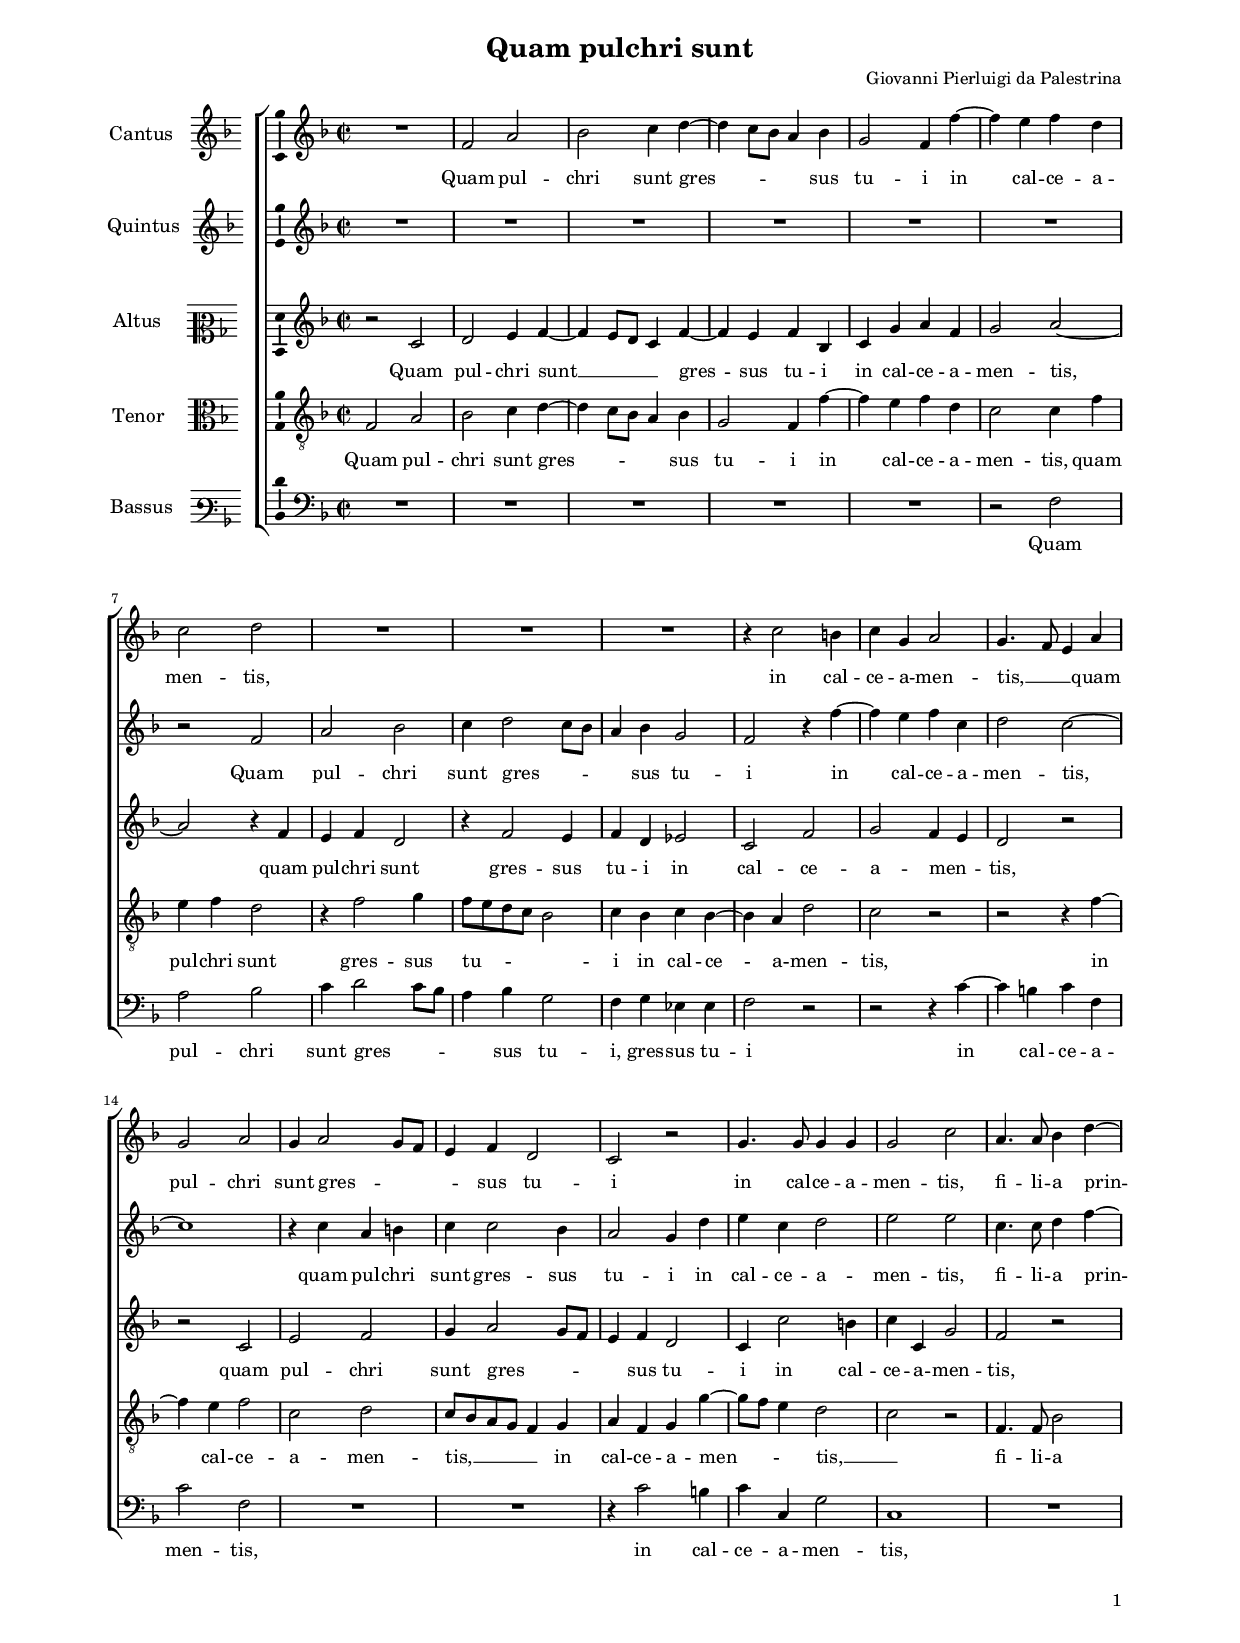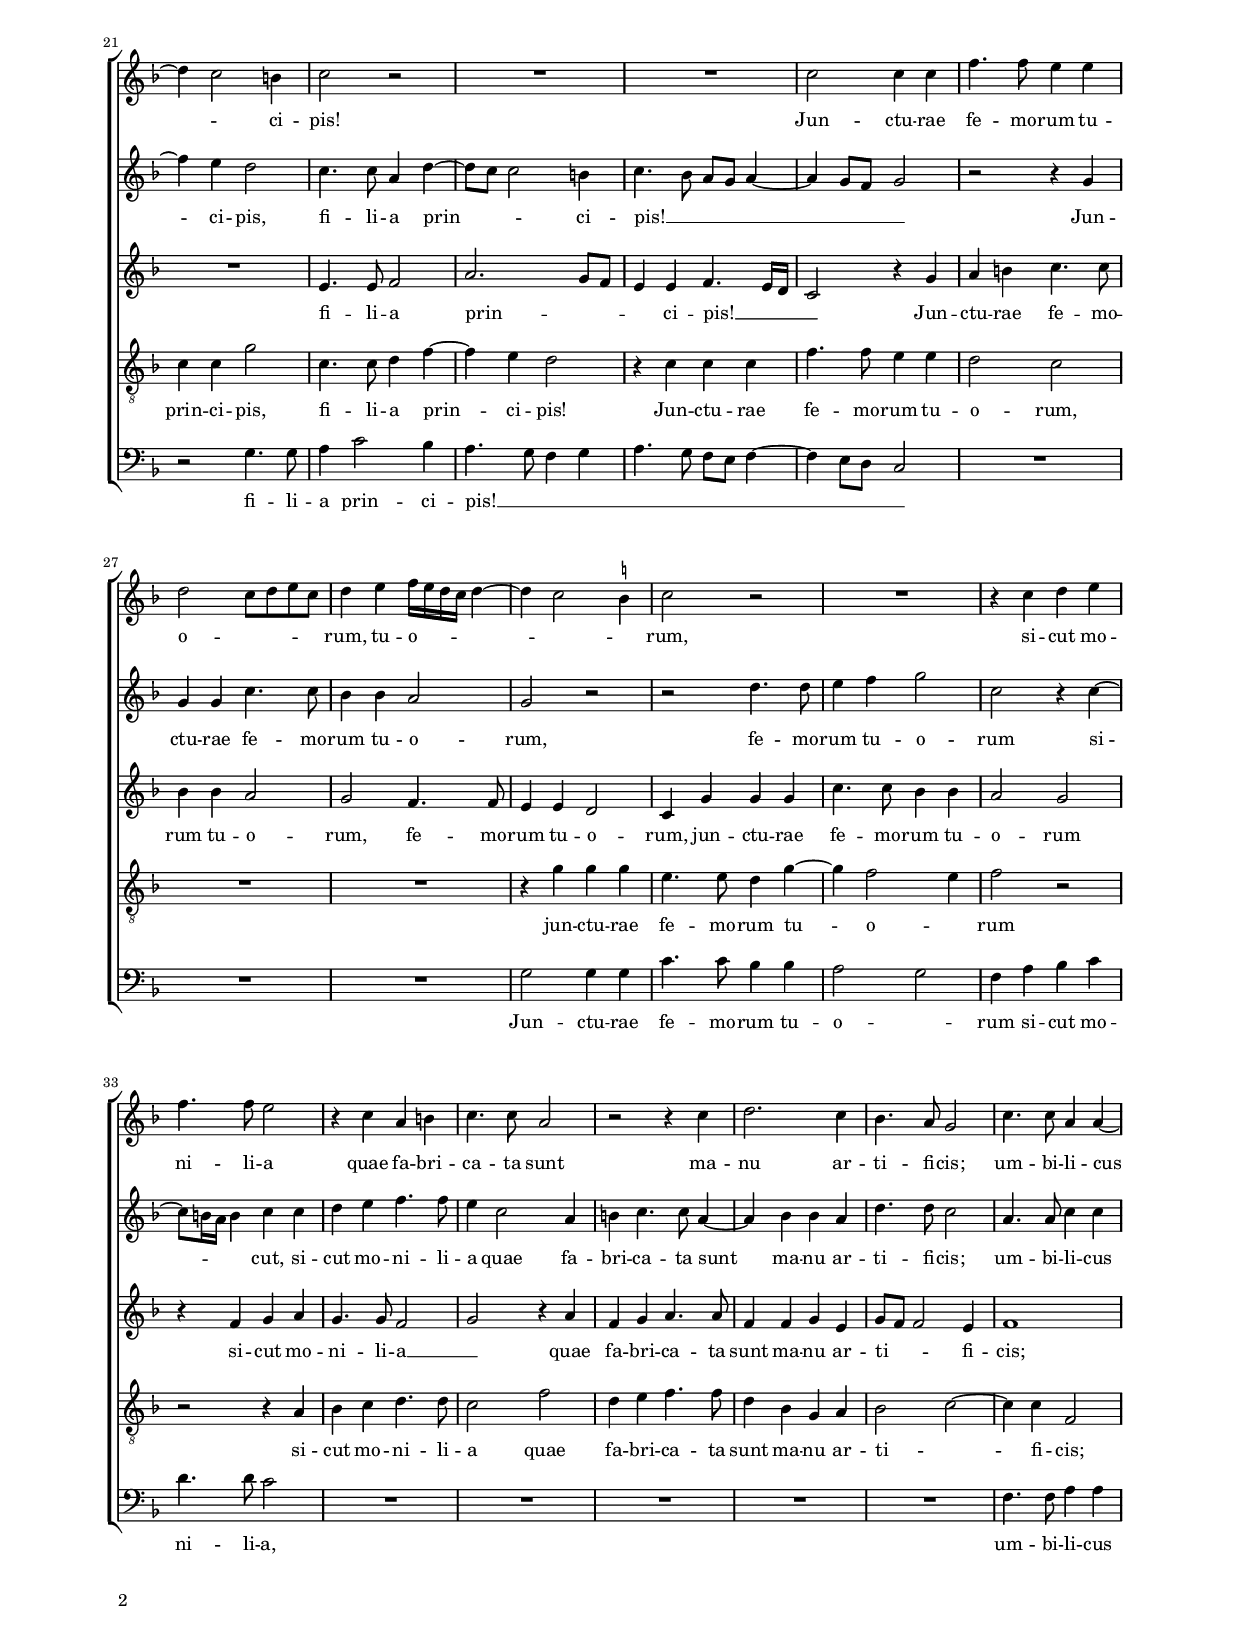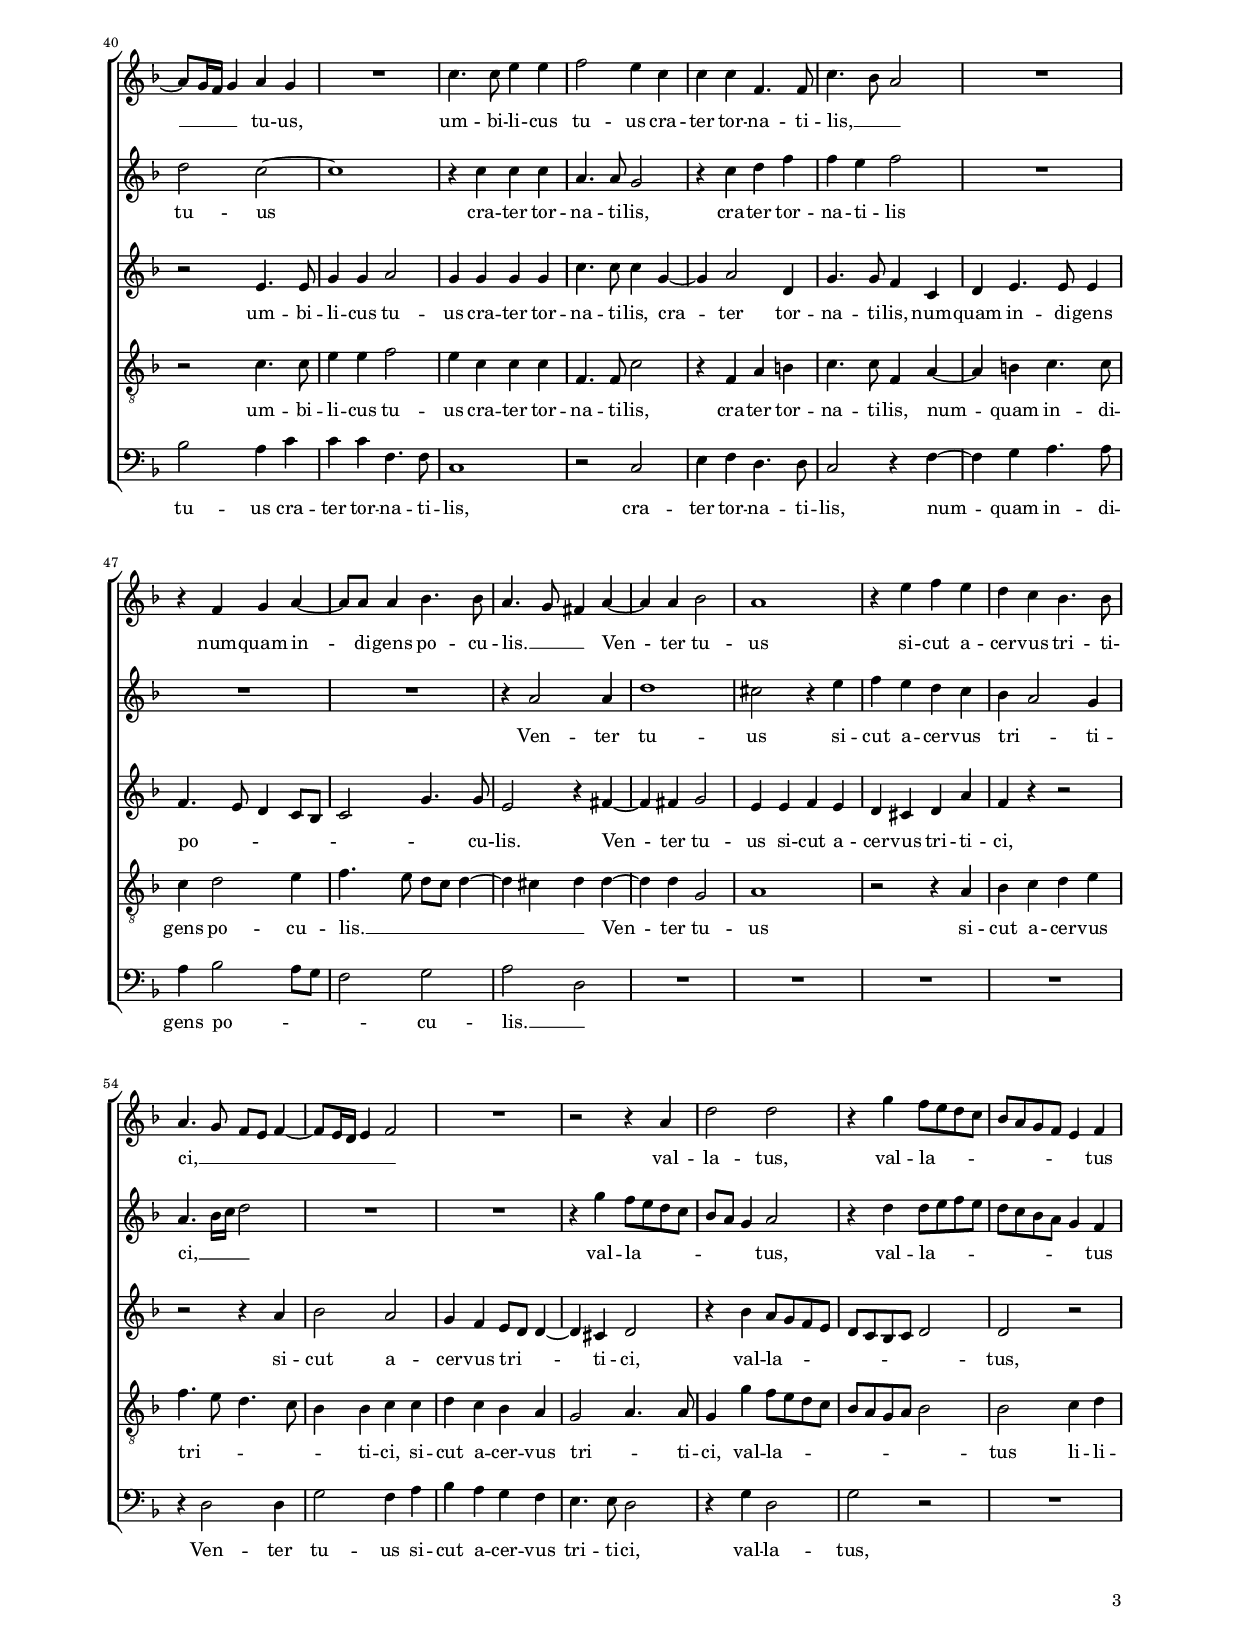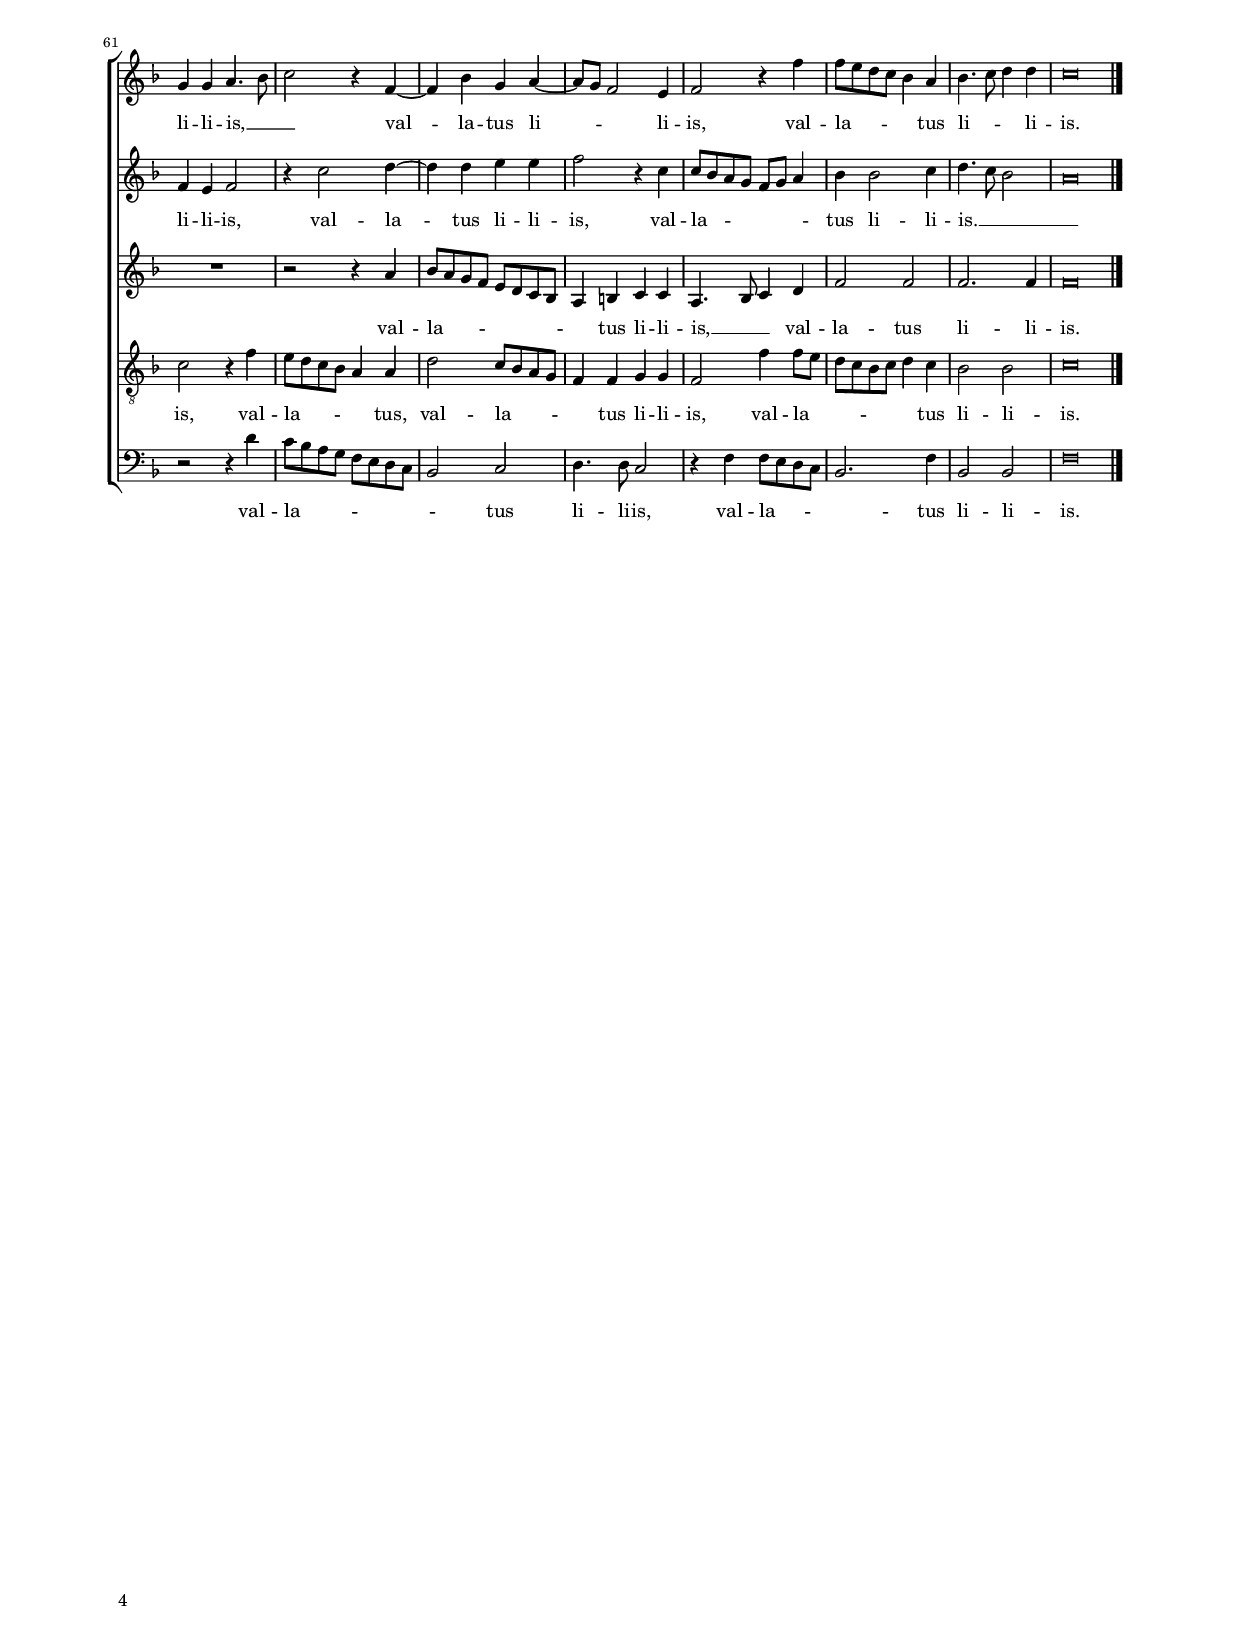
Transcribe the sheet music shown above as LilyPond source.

\header
{
  title="Quam pulchri sunt"
  composer="Giovanni Pierluigi da Palestrina"
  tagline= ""
}

\version "2.24.0"
\language deutsch
#(set-global-staff-size 15)
% #(set-default-paper-size "letter")
#(ly:set-option 'point-and-click #f)


\paper
	{
	top-margin = 1.8 \cm
	bottom-margin = 1.2 \cm
	left-margin = 2 \cm
	right-margin = 2 \cm
	ragged-bottom = ##f
	ragged-last-bottom = ##t
	print-page-number = ##f
	system-system-spacing = #'((basic-distance . 16) (minimum-distance . 14) (padding . 5) (strechability . 150))
	oddFooterMarkup=\markup   \fill-line { "" \fromproperty #'page:page-number-string }
	evenFooterMarkup=\markup  \fill-line { \fromproperty #'page:page-number-string "" }
	last-bottom-spacing = #'((basic-distance . 12) (minimum-distance . 7) (padding . 4))
%	systems-per-page = 3
%	page-count = 3
%	min-systems-per-page = 3
	markup-system-spacing.basic-distance = #12
	}

	
global = {
	\key f \major
	\time 2/2
	\set Score.tempoHideNote = ##t
	\tempo 4 = 95
	\skip 1*67
	\set Score.measureLength = #(ly:make-moment 2/1)
	\skip 1*2 \bar "|."
	}

	ficta = { \once \set suggestAccidentals = ##t }

	forget = #(define-music-function (music) (ly:music?) #{
		\accidentalStyle forget
		$music
		\accidentalStyle default
		#})



incipitcantus = \markup { \score {
	{
	\set Staff.instrumentName = \markup { \fontsize #1 "Cantus" }
	\key f \major
	\clef violin
	s4 \bar ""
	}
	\layout  {
	raggedright = ##t
	indent = 1.6 \cm
	line-width = 2.4\cm
	\context { \Staff \remove Time_signature_engraver }
	\override Staff.Clef.Y-extent = #'(0 . 0)
	}} \hspace #1 }
	 
      
incipitquintus = \markup { \score {
	{
	\set Staff.instrumentName = \markup { \fontsize #1 "Quintus" }
	\key f \major
	\clef violin
	s4 \bar ""
	}
	\layout  {
	raggedright = ##t
	indent = 1.6 \cm
	line-width = 2.4\cm
	\context { \Staff \remove Time_signature_engraver }
	\override Staff.Clef.Y-extent = #'(0 . 0)
	}} \hspace #1 }
    

incipitaltus = \markup { \score {
	{
	\set Staff.instrumentName = \markup { \fontsize #1 "Altus" }
	\key f \major
	\clef mezzosoprano
	s4 \bar ""
	}
	\layout  {
	raggedright = ##t
	indent = 1.6 \cm
	line-width = 2.4\cm
	\context { \Staff \remove Time_signature_engraver }
	\override Staff.Clef.Y-extent = #'(0 . 0)
	}} \hspace #1 }
    

incipittenor = \markup { \score {
	{
	\set Staff.instrumentName = \markup { \fontsize #1 "Tenor" }
	\key f \major
	\clef alto
	s4 \bar ""
	}
	\layout  {
	raggedright = ##t
	indent = 1.6 \cm
	line-width = 2.4\cm
	\context { \Staff \remove Time_signature_engraver }
	\override Staff.Clef.Y-extent = #'(0 . 0)
	}} \hspace #1 }
      
      
incipitbassus = \markup { \score {
	{
	\set Staff.instrumentName = \markup { \fontsize #1 "Bassus" }
	\key f \major
	\clef varbaritone
	s4 \bar ""
	}
	\layout  {
	raggedright = ##t
	indent = 1.6 \cm
	line-width = 2.4\cm
	\context { \Staff \remove Time_signature_engraver }
	\override Staff.Clef.Y-extent = #'(0 . 0)
	}} \hspace #1 }


cantus =  \relative c''
	{
	R1
	f,2 a
	b2 c4 d~
	d4 c8 b a4 b
%5
	g2 f4 f'~ |
	f4 e f d
	c2 d
	R1
	R1
%10
	R1 |
	r4 c2 h4
	c4 g a2
	g4. f8 e4 a
	g2 a
%15
	g4 a2 g8 f |
	e4 f d2
	c2 r
	g'4. g8 g4 g
	g2 c
%20
	a4. a8 b4 d~ |
	d4 c2 h4
	c2 r
	R1
	R1
%25
	c2 c4 c |
	f4. f8 e4 e
	d2 c8 d e c
	d4 e f16 e d c d4~
	d4 c2 \ficta h4
%30
	c2 r |
	R1
	r4 c d e
	f4. f8 e2
	r4 c a h
%35
	c4. c8 a2 |
	r2 r4 c
	d2. c4
	b4. a8 g2
	c4. c8 a4 a~
%40
	a8 g16 f g4 a g |
	R1
	c4. c8 e4 e
	f2 e4 c
	c4 c f,4. f8
%45
	c'4. b8 a2 |
	R1
	r4 f g a~
	a8 a a4 b4. b8
	a4. g8 fis4 a~
%50
	a4 a b2 |
	a1
	r4 e' f e
	d4 c b4. b8
	a4. g8 f e f4~
%55
	f8 e16 d e4 f2 |
	R1
	r2 r4 a
	d2 d
	r4 g f8 e d c
%60
	b8 a g f e4 f |
	g4 g a4. b8
	c2 r4 f,~
	f4 b g a~
	a8 g f2 e4
%65
	f2 r4 f' |
	f8 e d c b4 a
	b4. c8 d4 d
	c\breve |
	}


quintus =  \relative c''
	{
	R1
	R1
	R1
	R1
%5
	R1 |
	R1
	r2 f,
	a2 b
	c4 d2 c8 b
%10
	a4 b g2 |
	f2 r4 f'~
	f4 e f c
	d2 c~
	c1
%15
	r4 c a h |
	c4 c2 b4
	a2 g4 d'
	e4 c d2
	e2 e
%20
	c4. c8 d4 f~ |
	f4 e d2
	c4. c8 a4 d~
	d8 c c2 h4
	c4. b8 a g a4~
%25
	a4 g8 f g2 |
	r2 r4 g
	g4 g c4. c8
	b4 b a2
	g2 r
%30
	r2 d'4. d8 |
	e4 f g2
	c,2 r4 c~
	c8 h16 a h4 c c
	d4 e f4. f8
%35
	e4 c2 a4 |
	h4 c4. c8 a4~
	a4 b b a
	d4. d8 c2
	a4. a8 c4 c
%40
	d2 c~ |
	c1
	r4 c c c
	a4. a8 g2
	r4 c d f
%45
	f4 e f2 |
	R1
	R1
	R1
	r4 a,2 a4
%50
	d1 |
	cis2 r4 e
	f4 e d c
	b4 a2 g4
	a4. b16 c d2
%55
	R1 |
	R1
	r4 g f8 e d c
	b8 a g4 a2
	r4 d d8 e f e
%60
	d8 c b a g4 f |
	f4 e f2
	r4 c'2 d4~
	d4 d e e
	f2 r4 c
%65
	c8 b a g f g a4 |
	b4 b2 c4
	d4. c8 b2
	a\breve |
	}


altus =  \relative c'
	{
	r2 c
	d2 e4 f~
	f4 e8 d c4 f~
	f4 e f b,
%5
	c4 g' a f |
	g2 a~
	a2 r4 f
	e4 f d2
	r4 f2 e4
%10
	f4 d es2 |
	c2 f
	g2 f4 e
	d2 r
	r2 c
%15
	e2 f |
	g4 a2 g8 f
	e4 f d2
	c4 c'2 h4
	c4 c, g'2
%20
	f2 r |
	R1
	e4. e8 f2
	a2. g8 f
	e4 e f4. e16 d
	c2 r4 g'
%25
	a4 h c4. c8 |
	b4 b a2 
	g2 f4. f8
	e4 e d2
	c4 g' g g
%30
	c4. c8 b4 b |
	a2 g
	r4 f g a
	g4. g8 f2
	g2 r4 a
%35
	f4 g a4. a8 |
	f4 f g e
	g8 f f2 e4
	f1
	r2 e4. e8
%40
	g4 g a2 |
	g4 g g g
	c4. c8 c4 g~
	g4 a2 d,4
	g4. g8 f4 c
%45
	d4 e4. e8 e4 |
	f4. e8 d4 c8 b
	c2 g'4. g8
	e2 r4 fis~
	fis fis g2
%50
	e4 e f e |
	d4 cis d a'
	f4 r r2
	r2 r4 a
	b2 a
%55
	g4 f e8 d d4~ |
	d4 cis d2
	r4 b' a8 g f e
	d8 c b c d2
	d2 r
%60
	R1 |
	r2 r4 a'
	b8 a g f e d c b
	a4 h c c
	a4. b8 c4 d
%65
	f2 f |
	f2. f4
	f\breve |
	}


tenor  =  \relative c'
	{
	f,2 a
	b2 c4 d~
	d4 c8 b a4 b
	g2 f4 f'~
%5
	f4 e f d |
	c2 c4 f
	e4 f d2
	r4 f2 g4
	f8 e d c b2
%10
	c4 b c b~ |
	b4 a d2
	c2 r
	r2 r4 f~
	f4 e f2
%15
	c2 d |
	c8 b a g f4 g
	a4 f g g'~
	g8 f e4 d2
	c2 r
%20
	f,4. f8 b2 |
	c4 c g'2
	c,4. c8 d4 f~
	f4 e d2
	r4 c c c
%25
	f4. f8 e4 e |
	d2 c
	R1
	R1
	r4 g' g g
%30
	e4. e8 d4 g~ |
	g4 f2 e4
	f2 r
	r2 r4 a,
	b4 c d4. d8
%35
	c2 f |
	d4 e f4. f8
	d4 b g a
	b2 c~
	c4 c f,2
%40
	r2 c'4. c8 |
	e4 e f2
	e4 c c c
	f,4. f8 c'2
	r4 f, a h
%45
	c4. c8 f,4 a~ |
	a4 h c4. c8
	c4 d2 e4
	f4. e8 d c d4~
	d4 cis d d~
%50
	d4 d g,2 |
	a1
	r2 r4 a
	b4 c d e
	f4. e8 d4. c8
%55
	b4 b c c |
	d4 c b a
	g2 a4. a8
	g4 g' f8 e d c
	b8 a g a b2
%60
	b2 c4 d |
	c2 r4 f
	e8 d c b a4 a
	d2 c8 b a g
	f4 f g g
%65
	f2 f'4 f8 e |
	d8 c b c d4 c
	b2 b
	c\breve |
	}


bassus  =  \relative c
	{
	R1
	R1
	R1
	R1
%5
	R1 |
	r2 f
	a2 b
	c4 d2 c8 b
	a4 b g2
%10
	f4 g es es |
	f2 r
	r2 r4 c'~
	c4 h c f,
	c'2 f,
%15
	R1 |
	R1
	r4 c'2 h4
	c4 c, g'2
	c,1
%20
	R1 |
	r2 g'4. g8
	a4 c2 b4
	a4. g8 f4 g
	a4. g8 f e f4~
%25
	f4 e8 d c2 |
	R1
	R1
	R1
	g'2 g4 g
%30
	c4. c8 b4 b |
	a2 g
	f4 a b c
	d4. d8 c2
	R1
%35
	R1 |
	R1
	R1
	R1
	f,4. f8 a4 a
%40
	b2 a4 c |
	c4 c f,4. f8
	c1 r2 c
	e4 f d4. d8
	c2 r4 f~
%45
	f4 g a4. a8 |
	a4 b2 a8 g
	f2 g
	a2 d,
	R1
%50
	R1 |
	R1
	R1
	r4 d2 d4
	g2 f4 a
%55
	b4 a g f |
	e4. e8 d2
	r4 g d2
	g2 r
	R1
%60
	r2 r4 d' |
	c8 b a g f e d c
	b2 c
	d4. d8 c2
	r4 f f8 e d c
%65
	b2. f'4 |
	b,2 b
	f'\breve |
	}


lyricscantus = \lyricmode {
	Quam pul -- chri sunt gres -- _ _ _ sus tu -- i in cal -- ce -- a -- men -- tis,
	in cal -- ce -- a -- men -- tis, __ _ _
	quam pul -- chri sunt gres -- _ _ _ sus tu -- i in cal -- ce -- a -- men -- tis,
	fi -- li -- a prin -- _ ci -- pis!
	Jun -- ctu -- rae fe -- mo -- rum tu -- o -- _ _ _ _ rum,
	tu -- o -- _ _ _ _ _ _ rum,
	si -- cut mo -- ni -- li -- a
	quae fa -- bri -- ca -- ta sunt ma -- nu ar -- ti -- fi -- cis;
	um -- bi -- li -- cus __ _ _ _ tu -- us,
	um -- bi -- li -- cus tu -- us cra -- ter tor -- na -- ti -- lis, __ _ _
	num -- quam in -- di -- gens po -- cu -- lis. __ _ _
	Ven -- ter tu -- us si -- cut a -- cer -- vus tri -- ti -- ci, __ _ _ _ _ _ _ _ _
	val -- la -- tus,
	val -- la -- _ _ _ _ _ _ _ _ tus li -- li -- is, __ _ _
	val -- la -- tus li -- _ _ li -- is,
	val -- la -- _ _ _ _ tus li -- _ _ li -- is.
	}


lyricsquintus = \lyricmode {
	Quam pul -- chri sunt gres -- _ _ _ sus tu -- i in cal -- ce -- a -- men -- tis,
	quam pul -- chri sunt gres -- sus tu -- i in cal -- ce -- a -- men -- tis,
	fi -- li -- a prin -- ci -- pis,
	fi -- li -- a prin -- _ _ ci -- pis! __ _ _ _ _ _ _ _
	Jun -- ctu -- rae fe -- mo -- rum tu -- o -- rum,
	fe -- mo -- rum tu -- o -- rum
	si -- _ _ _ cut,
	si -- cut mo -- ni -- li -- a
	quae fa -- bri -- ca -- ta sunt ma -- nu ar -- ti -- fi -- cis;
	um -- bi -- li -- cus tu -- us cra -- ter tor -- na -- ti -- lis,
	cra -- ter tor -- na -- ti -- lis
	Ven -- ter tu -- us si -- cut a -- cer -- vus tri -- _ ti -- ci, __ _ _ _
	val -- la -- _ _ _ _ _ _ tus,
	val -- la -- _ _ _ _ _ _ _ _ tus li -- li -- is,
	val -- la -- tus li -- li -- is,
	val -- la -- _ _ _ _ _ _ tus li -- li -- is. __ _ _ _
	}


lyricsaltus = \lyricmode {
	Quam pul -- chri sunt __ _ _ _ gres -- sus tu -- i in cal -- ce -- a -- men -- tis,
	quam pul -- chri sunt gres -- sus tu -- i in cal -- ce -- a -- men -- _ tis,
	quam pul -- chri sunt gres -- _ _ _ sus tu -- i in cal -- ce -- a -- men -- tis,
	fi -- li -- a prin -- _ _ _ ci -- pis! __ _ _ _
	Jun -- ctu -- rae fe -- mo -- rum tu -- o -- rum,
	fe -- mo -- rum tu -- o -- rum,
	jun -- ctu -- rae fe -- mo -- rum tu -- o -- rum
	si -- cut mo -- ni -- li -- a __ _
	quae fa -- bri -- ca -- ta sunt ma -- nu ar -- ti -- _ _ fi -- cis;
	um -- bi -- li -- cus tu -- us cra -- ter tor -- na -- ti -- lis,
	cra -- ter tor -- na -- ti -- lis,
	num -- quam in -- di -- gens po -- _ _ _ _ _ _ cu -- lis.
	Ven -- ter tu -- us si -- cut a -- cer -- vus tri -- ti -- ci,
	si -- cut a -- cer -- vus tri -- _ _ ti -- ci,
	val -- la -- _ _ _ _ _ _ _ _ tus,
	val -- la -- _ _ _ _ _ _ _ _ tus li -- li -- is, __ _ _ 
	val -- la -- tus li -- li -- is.
	}


lyricstenor = \lyricmode {
	Quam pul -- chri sunt gres -- _ _ _ sus tu -- i in cal -- ce -- a -- men -- tis,
	quam pul -- chri sunt gres -- sus tu -- _ _ _ _ i in cal -- ce -- a -- men -- tis,
	in cal -- ce -- a -- men -- tis, __ _ _ _ _
	in cal -- ce -- a -- men -- _ _ tis, __ _
	fi -- li -- a prin -- ci -- pis,
	fi -- li -- a prin -- ci -- pis!
	Jun -- ctu -- rae fe -- mo -- rum tu -- o -- rum,
	jun -- ctu -- rae fe -- mo -- rum tu -- o -- _ rum
	si -- cut mo -- ni -- li -- a
	quae fa -- bri -- ca -- ta sunt ma -- nu ar -- ti -- _ fi -- cis;
	um -- bi -- li -- cus tu -- us cra -- ter tor -- na -- ti -- lis,
	cra -- ter tor -- na -- ti -- lis,
	num -- quam in -- di -- gens po -- cu -- lis. __ _ _ _ _ _ _
	Ven -- ter tu -- us si -- cut a -- cer -- vus tri -- _ _ _ _ ti -- ci,
	si -- cut a -- cer -- vus tri -- _ ti -- ci,
	val -- la -- _ _ _ _ _ _ _ _ tus li -- li -- is,
	val -- la -- _ _ _ _ tus,
	val -- la -- _ _ _ _ tus li -- li -- is,
	val -- la -- _ _ _ _ _ _ tus li -- li -- is.
	}


lyricsbassus = \lyricmode {
	Quam pul -- chri sunt gres -- _ _ _ sus tu -- i,
	gres -- sus tu -- i in cal -- ce -- a -- men -- tis,
	in cal -- ce -- a -- men -- tis,
	fi -- li -- a prin -- ci -- pis! __ _ _ _ _ _ _ _ _ _ _ _
	Jun -- ctu -- rae fe -- mo -- rum tu -- o -- _ rum
	si -- cut mo -- ni -- li -- a,
	um -- bi -- li -- cus tu -- us cra -- ter tor -- na -- ti -- lis,
	cra -- ter tor -- na -- ti -- lis,
	num -- quam in -- di -- gens po -- _ _ _ cu -- lis. __ _
	Ven -- ter tu -- us si -- cut a -- cer -- vus tri -- ti -- ci,
	val -- la -- tus,
	val -- la -- _ _ _ _ _ _ _ _ tus li -- li -- is,
	val -- la -- _ _ _ _ tus li -- li -- is.
	}


\score
{  
	% \transpose {
	\new ChoirStaff \with { \override StaffGrouper.staff-staff-spacing.basic-distance = #12 }
	<<

	\new Staff << \global
	\new Voice="v1" {
		\set Staff.instrumentName=\incipitcantus
%		\set Staff.instrumentName= "S"
		\set Staff.midiInstrument = "reed organ"
		\clef violin
		\cantus }
	\new Lyrics \lyricsto "v1" {\lyricscantus }
	>>


	\new Staff << \global
	\new Voice="v5" {
		\set Staff.instrumentName=\incipitquintus
%		\set Staff.instrumentName= "Q"
		\set Staff.midiInstrument = "reed organ"
		\clef violin
		\quintus}
	\new Lyrics \lyricsto "v5" {\lyricsquintus }
	>>


	\new Staff << \global
	\new Voice="v2" {
		\set Staff.instrumentName=\incipitaltus
%		\set Staff.instrumentName= "A"
		\set Staff.midiInstrument = "reed organ"
		\clef violin % "G_8"
		\altus}
	\new Lyrics \lyricsto "v2" {\lyricsaltus }
	>>


	\new Staff << \global
	\new Voice="v3" {
		\set Staff.instrumentName=\incipittenor
%		\set Staff.instrumentName= "T"
		\set Staff.midiInstrument = "reed organ"
		\clef "G_8"
		\tenor }
	\new Lyrics \lyricsto "v3" {\lyricstenor }
	>>


	\new Staff << \global
	\new Voice="v4" {
		\set Staff.instrumentName=\incipitbassus
%		\set Staff.instrumentName= "B"
		\set Staff.midiInstrument = "reed organ"
		\clef bass 
		\bassus }
	\new Lyrics \lyricsto "v4" {\lyricsbassus}
	>>

	>>
	% } % transpose

	\layout
	{
	indent = 2.5\cm
	\context { \Lyrics \override VerticalAxisGroup.nonstaff-relatedstaff-spacing.padding = #1.4 }

	\context { \Staff \override TimeSignature.break-visibility = #end-of-line-invisible }
	\context { \Staff \consists Ambitus_engraver }
	\context { \Score \override BarNumber.padding = #2 }
	\context { \Voice \override NoteHead.style = #'baroque }
	}

\midi
	{
	
	}

}


% EOF
